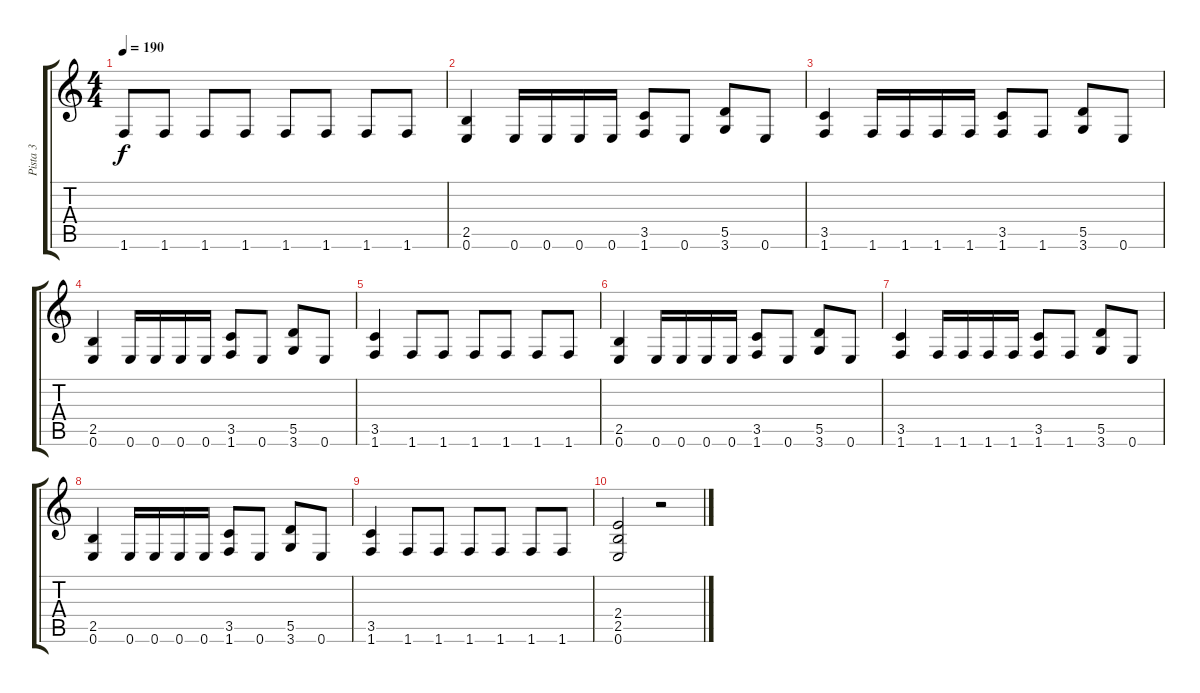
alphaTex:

\track ("Pista 3" "Pista 3") {instrument distortionguitar}
\staff {score tabs}
\tuning (E4 B3 G3 D3 A2 E2) {hide}
\ts (4 4)
\tempo 190
\clef g2
\ks c
1.6.8{dy f} 1.6.8 1.6.8 1.6.8 1.6.8 1.6.8 1.6.8 1.6.8 |
(2.5 0.6).4 0.6.16 0.6.16 0.6.16 0.6.16 (3.5 1.6).8 0.6.8 (5.5 3.6).8 0.6.8 |
(3.5 1.6).4 1.6.16 1.6.16 1.6.16 1.6.16 (3.5 1.6).8 1.6.8 (5.5 3.6).8 0.6.8 |
(2.5 0.6).4 0.6.16 0.6.16 0.6.16 0.6.16 (3.5 1.6).8 0.6.8 (5.5 3.6).8 0.6.8 |
(3.5 1.6).4 1.6.8 1.6.8 1.6.8 1.6.8 1.6.8 1.6.8 |
(2.5 0.6).4 0.6.16 0.6.16 0.6.16 0.6.16 (3.5 1.6).8 0.6.8 (5.5 3.6).8 0.6.8 |
(3.5 1.6).4 1.6.16 1.6.16 1.6.16 1.6.16 (3.5 1.6).8 1.6.8 (5.5 3.6).8 0.6.8 |
(2.5 0.6).4 0.6.16 0.6.16 0.6.16 0.6.16 (3.5 1.6).8 0.6.8 (5.5 3.6).8 0.6.8 |
(3.5 1.6).4 1.6.8 1.6.8 1.6.8 1.6.8 1.6.8 1.6.8 |
(2.4 2.5 0.6).2 r.2
